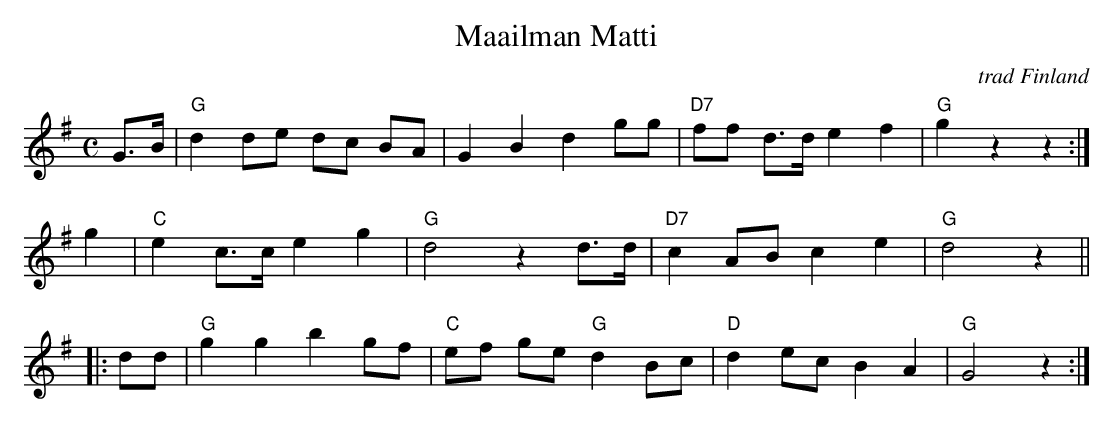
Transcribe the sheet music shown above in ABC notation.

X:1
T: Maailman Matti
O: trad Finland
M: C
L: 1/8
K: G
G>B | "G"d2 de dc BA | G2 B2 d2 gg | "D7"ff d>d e2 f2 | "G"g2 z2 z2 :|
y2g2 | "C"e2 c>c e2 g2 | "G"d4 z2 d>d | "D7"c2 AB c2 e2 | "G"d4 z2 ||
|: dd | "G"g2 g2 b2 gf | "C"ef ge "G"d2 Bc | "D"d2 ec B2 A2 | "G"G4 z2 :|
